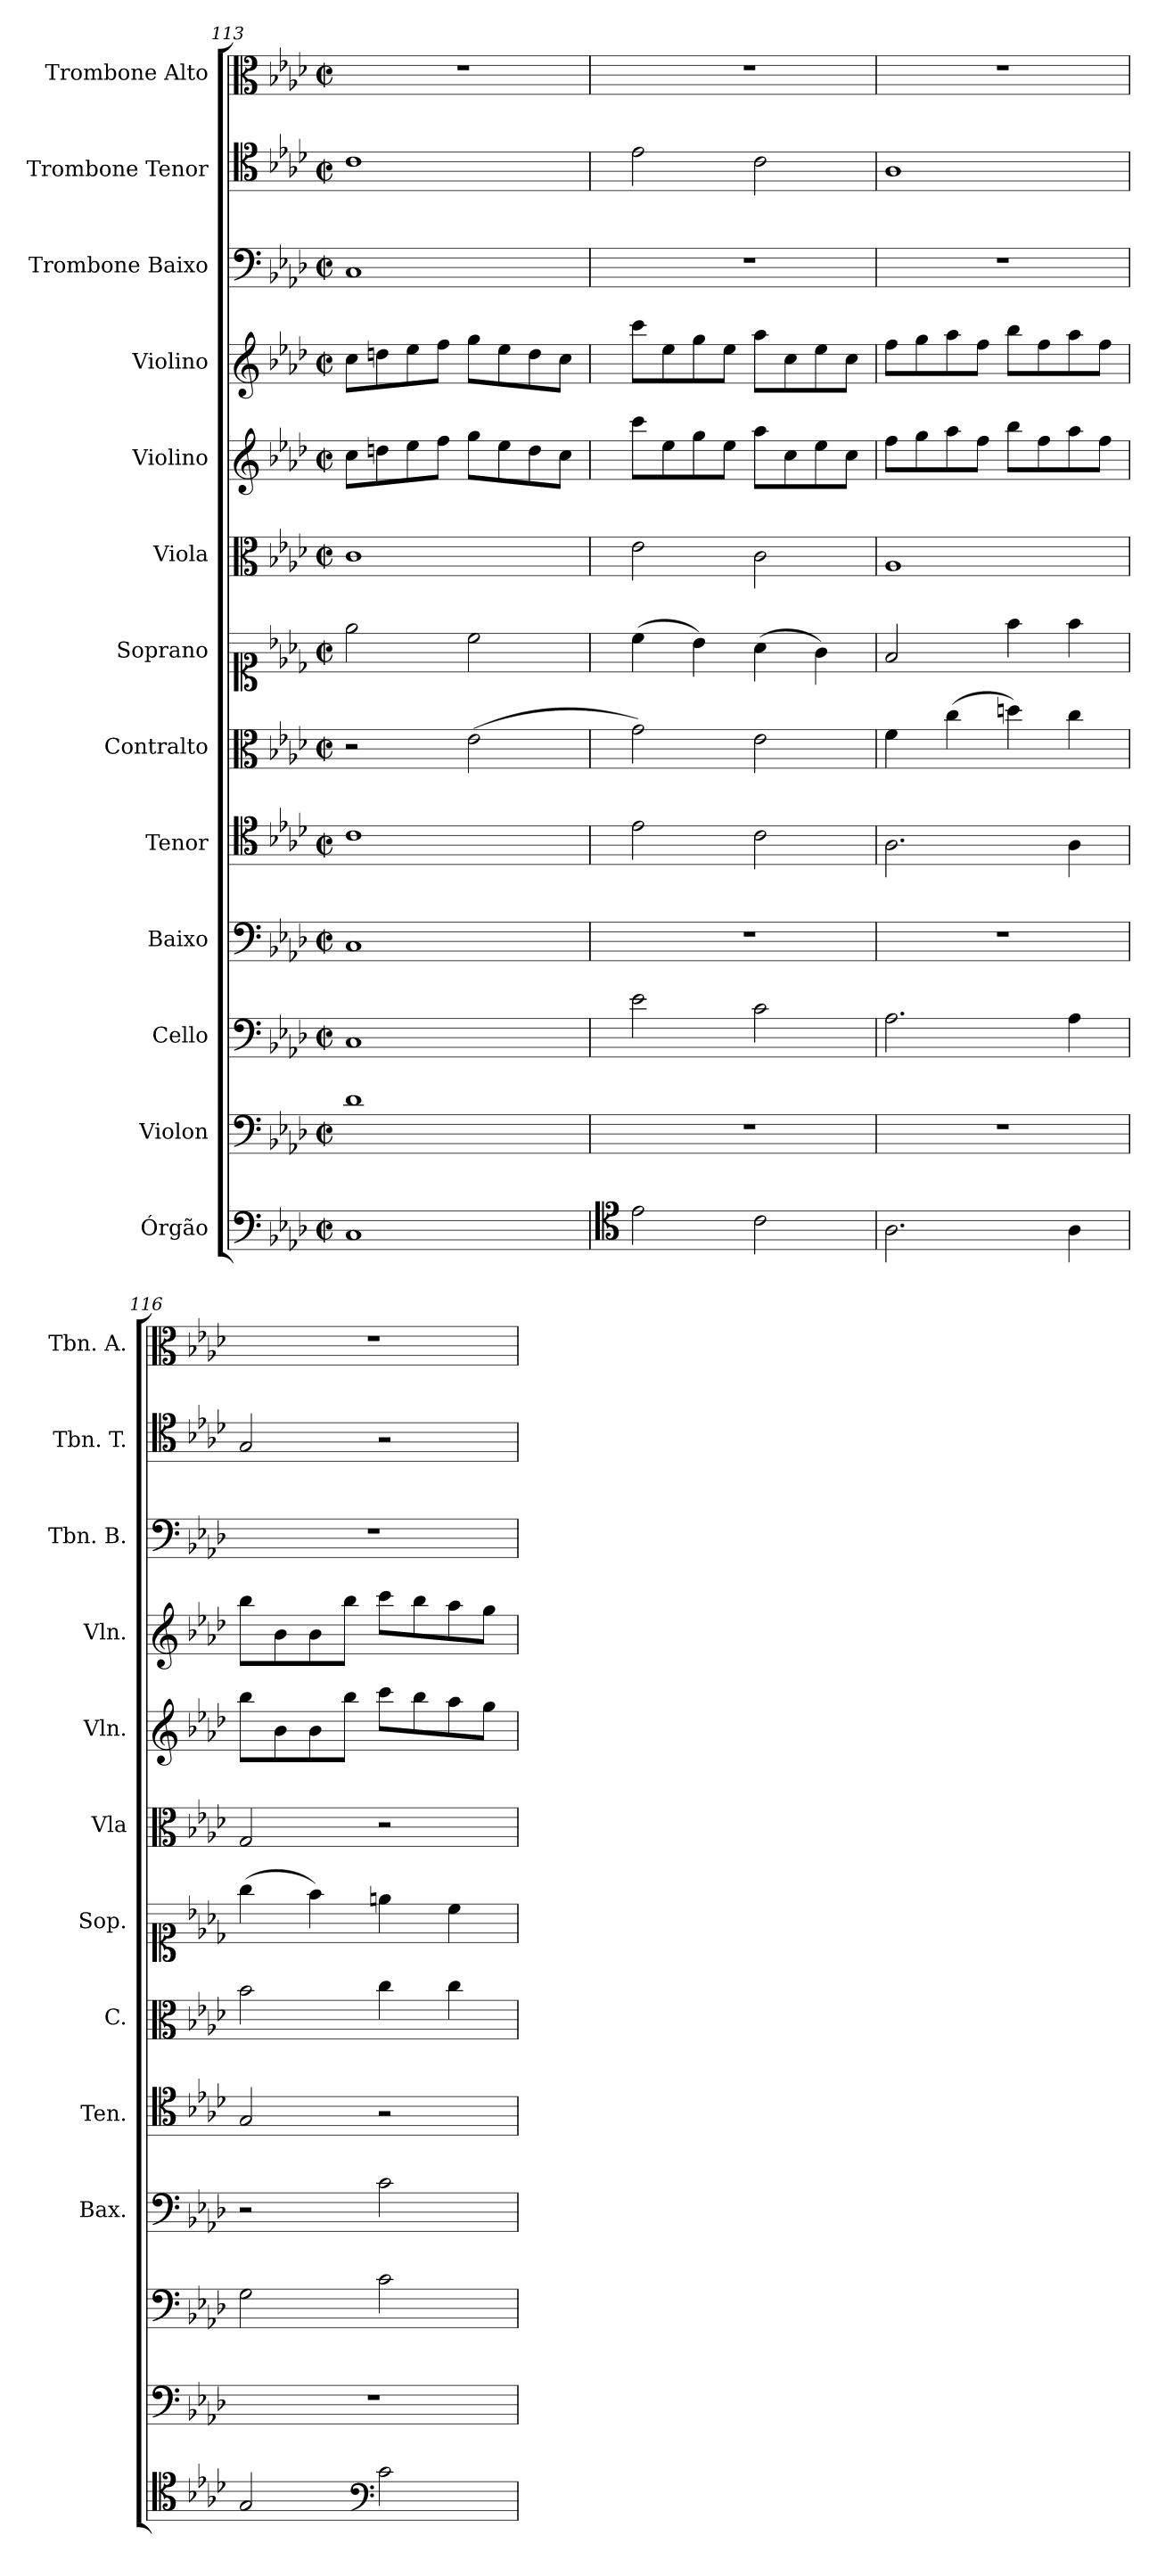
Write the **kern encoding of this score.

**kern	**kern	**kern	**kern	**kern	**kern	**kern	**kern	**kern	**kern	**kern	**kern	**kern
*part13	*part12	*part11	*part10	*part9	*part8	*part7	*part6	*part5	*part4	*part3	*part2	*part1
*staff13	*staff12	*staff11	*staff10	*staff9	*staff8	*staff7	*staff6	*staff5	*staff4	*staff3	*staff2	*staff1
*I"Órgão	*I"Violon	*I"Cello	*I"Baixo	*I"Tenor	*I"Contralto	*I"Soprano	*I"Viola	*I"Violino	*I"Violino	*I"Trombone Baixo	*I"Trombone Tenor	*I"Trombone Alto
*	*	*	*I'Bax.	*I'Ten.	*I'C.	*I'Sop.	*I'Vla	*I'Vln.	*I'Vln.	*I'Tbn. B.	*I'Tbn. T.	*I'Tbn. A.
!!LO:PB:g=z
*clefF4	*clefF4	*clefF4	*clefF4	*clefC4	*clefC3	*clefC1	*clefC3	*clefG2	*clefG2	*clefF4	*clefC4	*clefC3
*	*ITrd7c12	*	*	*	*	*	*	*	*	*	*	*
*k[b-e-a-d-]	*k[b-e-a-d-]	*k[b-e-a-d-]	*k[b-e-a-d-]	*k[b-e-a-d-]	*k[b-e-a-d-]	*k[b-e-a-d-]	*k[b-e-a-d-]	*k[b-e-a-d-]	*k[b-e-a-d-]	*k[b-e-a-d-]	*k[b-e-a-d-]	*k[b-e-a-d-]
*M2/2	*M2/2	*M2/2	*M2/2	*M2/2	*M2/2	*M2/2	*M2/2	*M2/2	*M2/2	*M2/2	*M2/2	*M2/2
*met(c|)	*met(c|)	*met(c|)	*met(c|)	*met(c|)	*met(c|)	*met(c|)	*met(c|)	*met(c|)	*met(c|)	*met(c|)	*met(c|)	*met(c|)
=113	=113	=113	=113	=113	=113	=113	=113	=113	=113	=113	=113	=113
1C	1D-	1C	1C	1c	2r	2ee-\	1c	8cc\L	8cc\L	1C	1c	1r
.	.	.	.	.	.	.	.	8ddn\	8ddn\	.	.	.
.	.	.	.	.	.	.	.	8ee-\	8ee-\	.	.	.
.	.	.	.	.	.	.	.	8ff\J	8ff\J	.	.	.
.	.	.	.	.	(2e-\	2cc\	.	8gg\L	8gg\L	.	.	.
.	.	.	.	.	.	.	.	8ee-\	8ee-\	.	.	.
.	.	.	.	.	.	.	.	8dd\	8dd\	.	.	.
.	.	.	.	.	.	.	.	8cc\J	8cc\J	.	.	.
=114	=114	=114	=114	=114	=114	=114	=114	=114	=114	=114	=114	=114
*clefC4	*	*	*	*	*	*	*	*	*	*	*	*
2e-\	1r	2e-\	1r	2e-\	2g\)	(4cc\	2e-\	8ccc\L	8ccc\L	1r	2e-\	1r
.	.	.	.	.	.	.	.	8ee-\	8ee-\	.	.	.
.	.	.	.	.	.	4b-\)	.	8gg\	8gg\	.	.	.
.	.	.	.	.	.	.	.	8ee-\J	8ee-\J	.	.	.
2c\	.	2c\	.	2c\	2e-\	(4a-\	2c\	8aa-\L	8aa-\L	.	2c\	.
.	.	.	.	.	.	.	.	8cc\	8cc\	.	.	.
.	.	.	.	.	.	4g\)	.	8ee-\	8ee-\	.	.	.
.	.	.	.	.	.	.	.	8cc\J	8cc\J	.	.	.
=115	=115	=115	=115	=115	=115	=115	=115	=115	=115	=115	=115	=115
2.A-\	1r	2.A-\	1r	2.A-\	4f\	2f/	1A-	8ff\L	8ff\L	1r	1A-	1r
.	.	.	.	.	.	.	.	8gg\	8gg\	.	.	.
.	.	.	.	.	(4cc\	.	.	8aa-\	8aa-\	.	.	.
.	.	.	.	.	.	.	.	8ff\J	8ff\J	.	.	.
.	.	.	.	.	4ddni\)	4ff\	.	8bb-\L	8bb-\L	.	.	.
.	.	.	.	.	.	.	.	8ff\	8ff\	.	.	.
4A-\	.	4A-\	.	4A-\	4cc\	4ff\	.	8aa-\	8aa-\	.	.	.
.	.	.	.	.	.	.	.	8ff\J	8ff\J	.	.	.
=116	=116	=116	=116	=116	=116	=116	=116	=116	=116	=116	=116	=116
2G/	1r	2G\	2r	2G/	2b-\	(4gg\	2G/	8bb-\L	8bb-\L	1r	2G/	1r
.	.	.	.	.	.	.	.	8b-\	8b-\	.	.	.
.	.	.	.	.	.	4ff\)	.	8b-\	8b-\	.	.	.
.	.	.	.	.	.	.	.	8bb-\J	8bb-\J	.	.	.
*clefF4	*	*	*	*	*	*	*	*	*	*	*	*
2c\	.	2c\	2c\	2r	4cc\	4een\	2r	8ccc\L	8ccc\L	.	2r	.
.	.	.	.	.	.	.	.	8bb-\	8bb-\	.	.	.
.	.	.	.	.	4cc\	4cc\	.	8aa-\	8aa-\	.	.	.
.	.	.	.	.	.	.	.	8gg\J	8gg\J	.	.	.
=	=	=	=	=	=	=	=	=	=	=	=	=
*-	*-	*-	*-	*-	*-	*-	*-	*-	*-	*-	*-	*-
